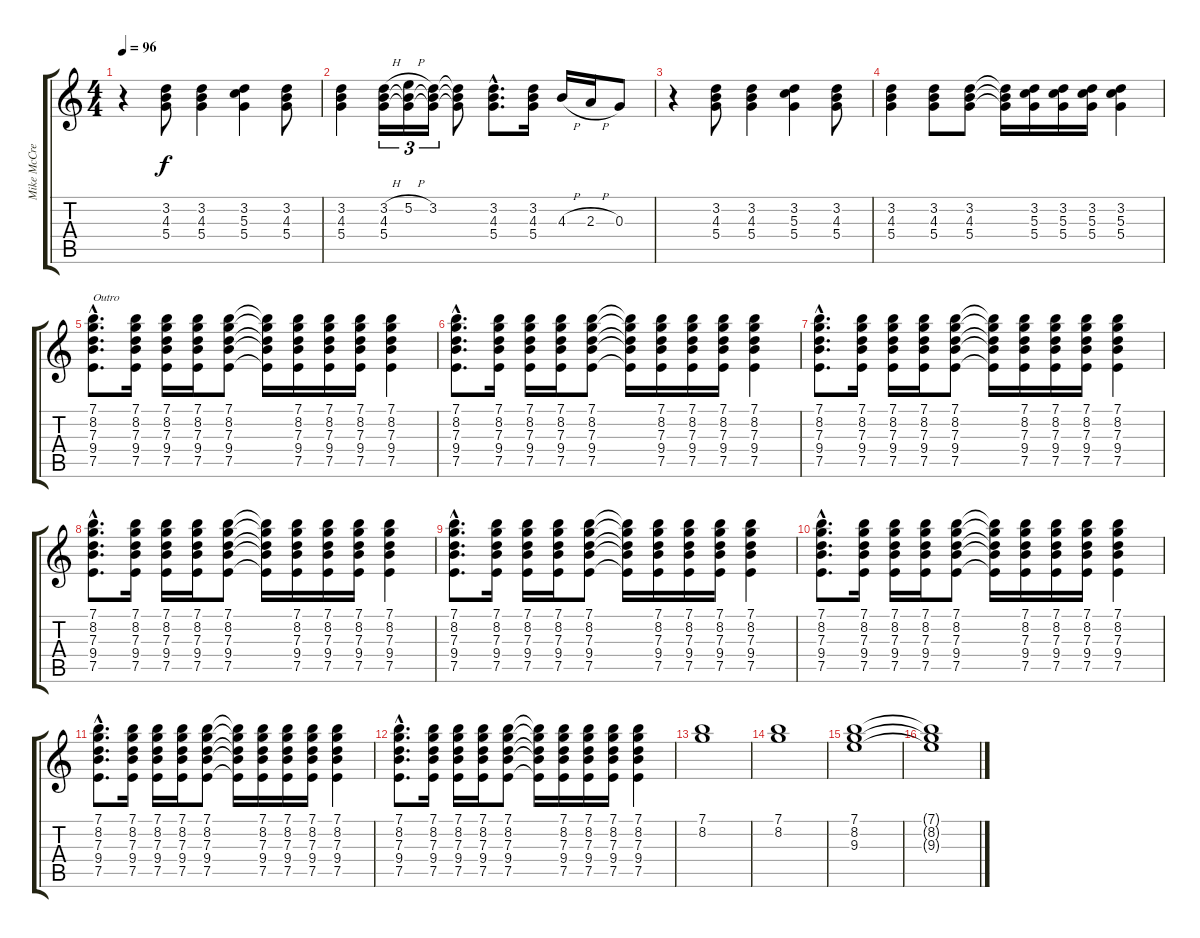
\track ("Mike McCready" "Mike McCre") {instrument electricguitarclean}
\staff {score tabs}
\tuning (E4 B3 G3 D3 A2 E2) {hide}
\ts (4 4)
\tempo 96
\clef g2
\ks c
r.4{dy f} (3.2 4.3 5.4).8 (3.2 4.3 5.4).4 (3.2 5.3 5.4).4 (3.2 4.3 5.4).8 |
(3.2 4.3 5.4).4 (3.2{h} 4.3 5.4).16{tu (3 2)} (5.2{h} 4.3{t} 5.4{t}).16{tu (3 2)} (3.2 4.3{t} 5.4{t}).16{tu (3 2)} (3.2{t} 4.3{t} 5.4{t}).8 (3.2{hac} 4.3{hac} 5.4{hac}).8{d} (3.2 4.3 5.4).16 4.3{h}.16 2.3{h}.16 0.3.8 |
r.4 (3.2 4.3 5.4).8 (3.2 4.3 5.4).4 (3.2 5.3 5.4).4 (3.2 4.3 5.4).8 |
(3.2 4.3 5.4).4 (3.2 4.3 5.4).8 (3.2 4.3 5.4).8 (3.2{t} 4.3{t} 5.4{t}).16 (3.2 5.3 5.4).16 (3.2 5.3 5.4).16 (3.2 5.3 5.4).16 (3.2 5.3 5.4).4 |
(7.1{hac} 8.2{hac} 7.3{hac} 9.4{hac} 7.5{hac}).8{d txt "Outro"} (7.1 8.2 7.3 9.4 7.5).16 (7.1 8.2 7.3 9.4 7.5).16 (7.1 8.2 7.3 9.4 7.5).16 (7.1 8.2 7.3 9.4 7.5).8 (7.1{t} 8.2{t} 7.3{t} 9.4{t} 7.5{t}).16 (7.1 8.2 7.3 9.4 7.5).16 (7.1 8.2 7.3 9.4 7.5).16 (7.1 8.2 7.3 9.4 7.5).16 (7.1 8.2 7.3 9.4 7.5).4 |
(7.1{hac} 8.2{hac} 7.3{hac} 9.4{hac} 7.5{hac}).8{d} (7.1 8.2 7.3 9.4 7.5).16 (7.1 8.2 7.3 9.4 7.5).16 (7.1 8.2 7.3 9.4 7.5).16 (7.1 8.2 7.3 9.4 7.5).8 (7.1{t} 8.2{t} 7.3{t} 9.4{t} 7.5{t}).16 (7.1 8.2 7.3 9.4 7.5).16 (7.1 8.2 7.3 9.4 7.5).16 (7.1 8.2 7.3 9.4 7.5).16 (7.1 8.2 7.3 9.4 7.5).4 |
(7.1{hac} 8.2{hac} 7.3{hac} 9.4{hac} 7.5{hac}).8{d} (7.1 8.2 7.3 9.4 7.5).16 (7.1 8.2 7.3 9.4 7.5).16 (7.1 8.2 7.3 9.4 7.5).16 (7.1 8.2 7.3 9.4 7.5).8 (7.1{t} 8.2{t} 7.3{t} 9.4{t} 7.5{t}).16 (7.1 8.2 7.3 9.4 7.5).16 (7.1 8.2 7.3 9.4 7.5).16 (7.1 8.2 7.3 9.4 7.5).16 (7.1 8.2 7.3 9.4 7.5).4 |
(7.1{hac} 8.2{hac} 7.3{hac} 9.4{hac} 7.5{hac}).8{d} (7.1 8.2 7.3 9.4 7.5).16 (7.1 8.2 7.3 9.4 7.5).16 (7.1 8.2 7.3 9.4 7.5).16 (7.1 8.2 7.3 9.4 7.5).8 (7.1{t} 8.2{t} 7.3{t} 9.4{t} 7.5{t}).16 (7.1 8.2 7.3 9.4 7.5).16 (7.1 8.2 7.3 9.4 7.5).16 (7.1 8.2 7.3 9.4 7.5).16 (7.1 8.2 7.3 9.4 7.5).4 |
(7.1{hac} 8.2{hac} 7.3{hac} 9.4{hac} 7.5{hac}).8{d} (7.1 8.2 7.3 9.4 7.5).16 (7.1 8.2 7.3 9.4 7.5).16 (7.1 8.2 7.3 9.4 7.5).16 (7.1 8.2 7.3 9.4 7.5).8 (7.1{t} 8.2{t} 7.3{t} 9.4{t} 7.5{t}).16 (7.1 8.2 7.3 9.4 7.5).16 (7.1 8.2 7.3 9.4 7.5).16 (7.1 8.2 7.3 9.4 7.5).16 (7.1 8.2 7.3 9.4 7.5).4 |
(7.1{hac} 8.2{hac} 7.3{hac} 9.4{hac} 7.5{hac}).8{d} (7.1 8.2 7.3 9.4 7.5).16 (7.1 8.2 7.3 9.4 7.5).16 (7.1 8.2 7.3 9.4 7.5).16 (7.1 8.2 7.3 9.4 7.5).8 (7.1{t} 8.2{t} 7.3{t} 9.4{t} 7.5{t}).16 (7.1 8.2 7.3 9.4 7.5).16 (7.1 8.2 7.3 9.4 7.5).16 (7.1 8.2 7.3 9.4 7.5).16 (7.1 8.2 7.3 9.4 7.5).4 |
(7.1{hac} 8.2{hac} 7.3{hac} 9.4{hac} 7.5{hac}).8{d} (7.1 8.2 7.3 9.4 7.5).16 (7.1 8.2 7.3 9.4 7.5).16 (7.1 8.2 7.3 9.4 7.5).16 (7.1 8.2 7.3 9.4 7.5).8 (7.1{t} 8.2{t} 7.3{t} 9.4{t} 7.5{t}).16 (7.1 8.2 7.3 9.4 7.5).16 (7.1 8.2 7.3 9.4 7.5).16 (7.1 8.2 7.3 9.4 7.5).16 (7.1 8.2 7.3 9.4 7.5).4 |
(7.1{hac} 8.2{hac} 7.3{hac} 9.4{hac} 7.5{hac}).8{d} (7.1 8.2 7.3 9.4 7.5).16 (7.1 8.2 7.3 9.4 7.5).16 (7.1 8.2 7.3 9.4 7.5).16 (7.1 8.2 7.3 9.4 7.5).8 (7.1{t} 8.2{t} 7.3{t} 9.4{t} 7.5{t}).16 (7.1 8.2 7.3 9.4 7.5).16 (7.1 8.2 7.3 9.4 7.5).16 (7.1 8.2 7.3 9.4 7.5).16 (7.1 8.2 7.3 9.4 7.5).4 |
(7.1 8.2).1 |
(7.1 8.2).1 |
(7.1 8.2 9.3).1 |
(7.1{t} 8.2{t} 9.3{t}).1
